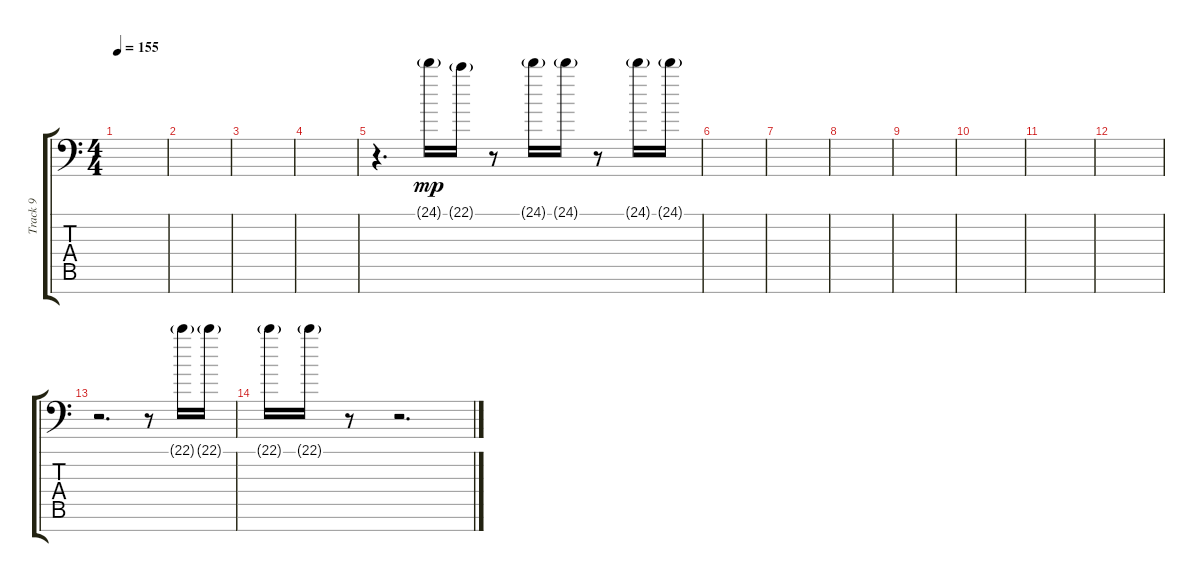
\track ("Track 9" "Track 9") {instrument gunshot}
\staff {score tabs}
\tuning (D4 A3 F3 C3 G2 D2 G1) {hide}
\ts (4 4)
\tempo 155
\clef f4
\ks c
|
|
|
|
r.4{d} 24.1{g}.16{dy mp} 22.1{g}.16 r.8 24.1{g}.16 24.1{g}.16 r.8 24.1{g}.16 24.1{g}.16 |
|
|
|
|
|
|
|
r.2{d} r.8 22.1{g}.16 22.1{g}.16 |
22.1{g}.16 22.1{g}.16 r.8 r.2{d}
